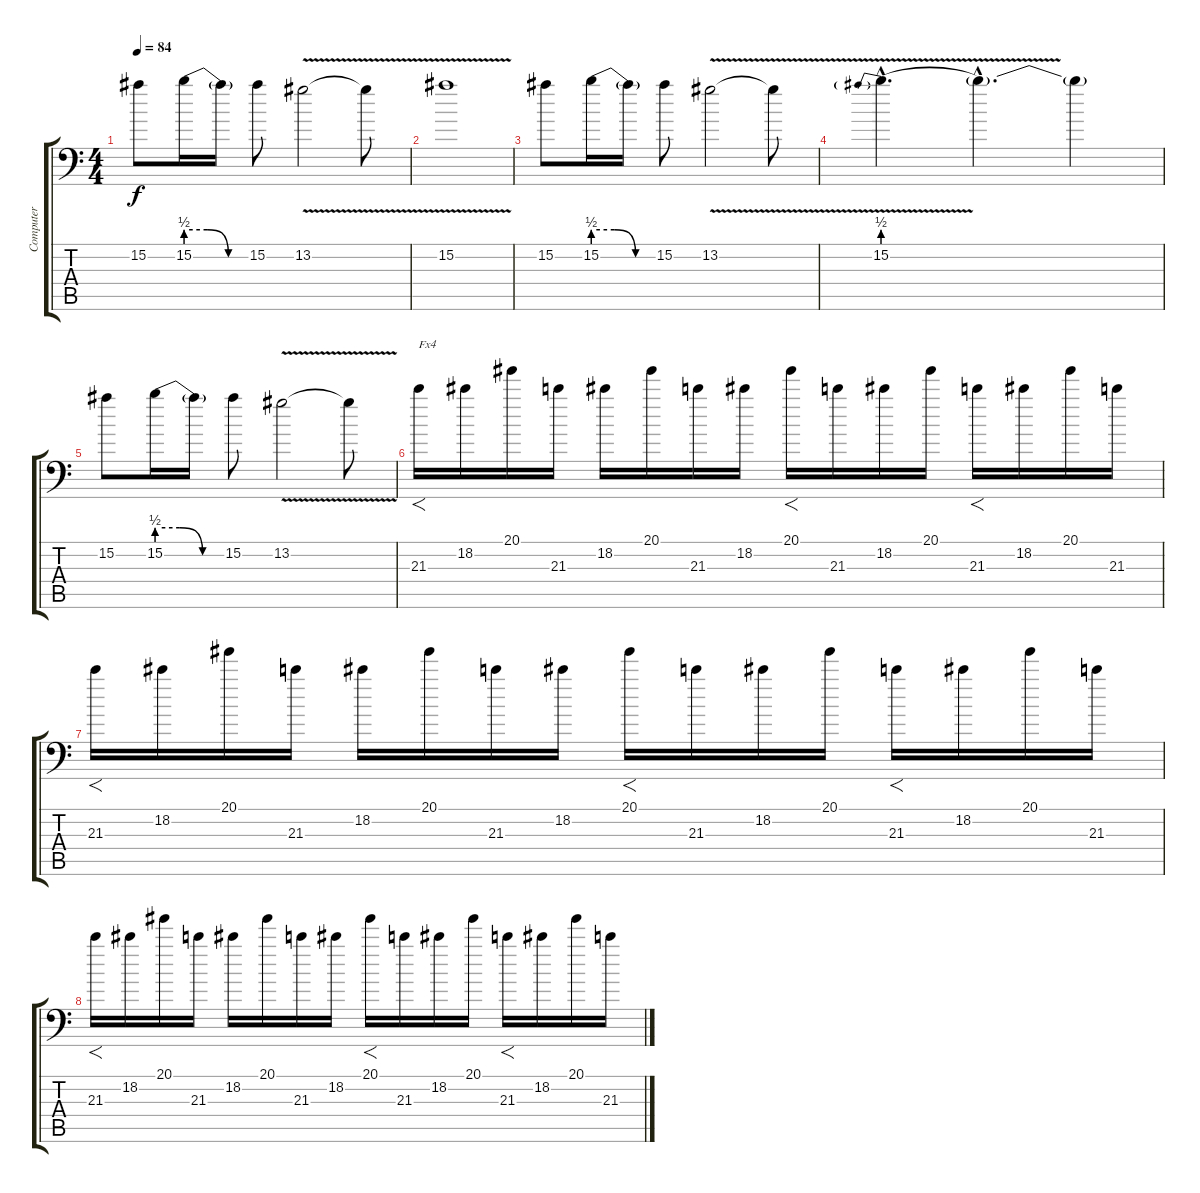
\track ("Computer" "Computer") {instrument electricguitarjazz}
\staff {score tabs}
\tuning (C4 G3 Eb3 Bb2 F2 Bb1) {hide}
\ts (4 4)
\tempo 84
\clef f4
\ks c
15.2.8{dy f} 15.2{be (custom 0 2 20 2 40 0 60 0)}.16 15.2{t}.16 15.2.8 13.2{v}.2 13.2{t}.8 |
15.2{v}.1 |
15.2.8 15.2{be (custom 0 2 20 2 40 0 60 0)}.16 15.2{t}.16 15.2.8 13.2{v}.2 13.2{t}.8 |
15.2{be (prebend 0 2 60 2) v hac}.4{d} 15.2{hac t}.4{d} 15.2{t}.4 |
15.2.8 15.2{be (custom 0 2 20 2 40 0 60 0)}.16 15.2{t}.16 15.2.8 13.2{v}.2 13.2{t}.8 |
21.3.16{f txt "Fx4" volume 13 instrument fx4atmosphere} 18.2.16 20.1.16 21.3.16 18.2.16 20.1.16 21.3.16 18.2.16 20.1.16{f} 21.3.16 18.2.16 20.1.16 21.3.16{f} 18.2.16 20.1.16 21.3.16 |
21.3.16{f instrument fx4atmosphere} 18.2.16 20.1.16 21.3.16 18.2.16 20.1.16 21.3.16 18.2.16 20.1.16{f} 21.3.16 18.2.16 20.1.16 21.3.16{f} 18.2.16 20.1.16 21.3.16 |
21.3.16{f instrument fx4atmosphere} 18.2.16 20.1.16 21.3.16 18.2.16 20.1.16 21.3.16 18.2.16 20.1.16{f} 21.3.16 18.2.16 20.1.16 21.3.16{f} 18.2.16 20.1.16 21.3.16
